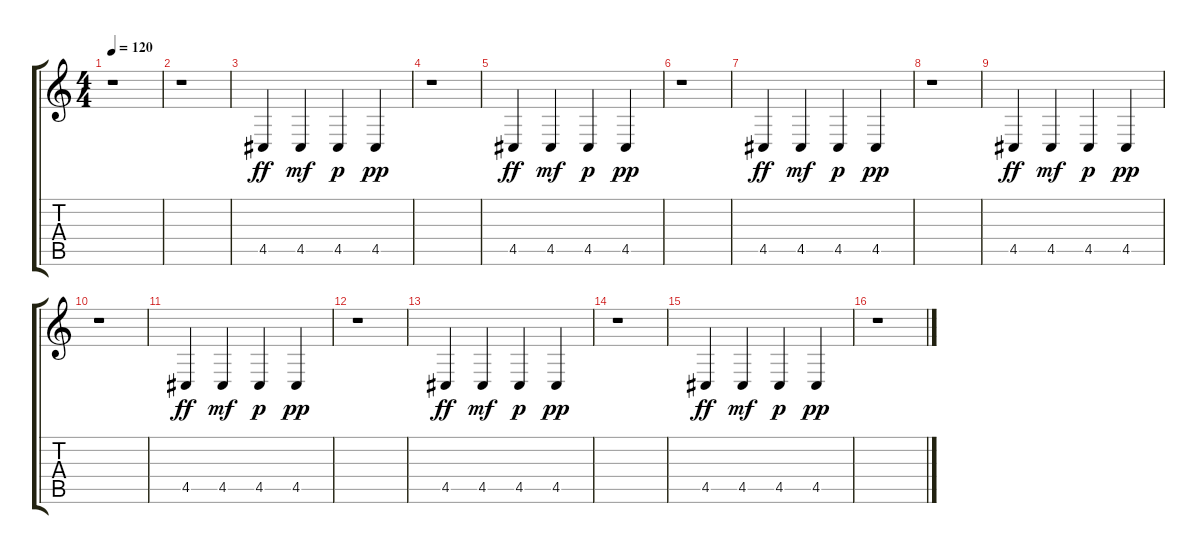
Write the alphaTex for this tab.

\track "" {instrument pizzicatostrings}
\staff {score tabs}
\tuning (E4 B3 G3 D3 A2 E2) {hide}
\ts (4 4)
\tempo 120
\clef g2
\ks c
r.1{dy ff instrument pizzicatostrings} |
r.1 |
4.5.4 4.5.4{dy mf} 4.5.4{dy p} 4.5.4{dy pp} |
r.1 |
4.5.4{dy ff} 4.5.4{dy mf} 4.5.4{dy p} 4.5.4{dy pp} |
r.1 |
4.5.4{dy ff} 4.5.4{dy mf} 4.5.4{dy p} 4.5.4{dy pp} |
r.1 |
4.5.4{dy ff} 4.5.4{dy mf} 4.5.4{dy p} 4.5.4{dy pp} |
r.1 |
4.5.4{dy ff} 4.5.4{dy mf} 4.5.4{dy p} 4.5.4{dy pp} |
r.1 |
4.5.4{dy ff} 4.5.4{dy mf} 4.5.4{dy p} 4.5.4{dy pp} |
r.1 |
4.5.4{dy ff} 4.5.4{dy mf} 4.5.4{dy p} 4.5.4{dy pp} |
r.1
